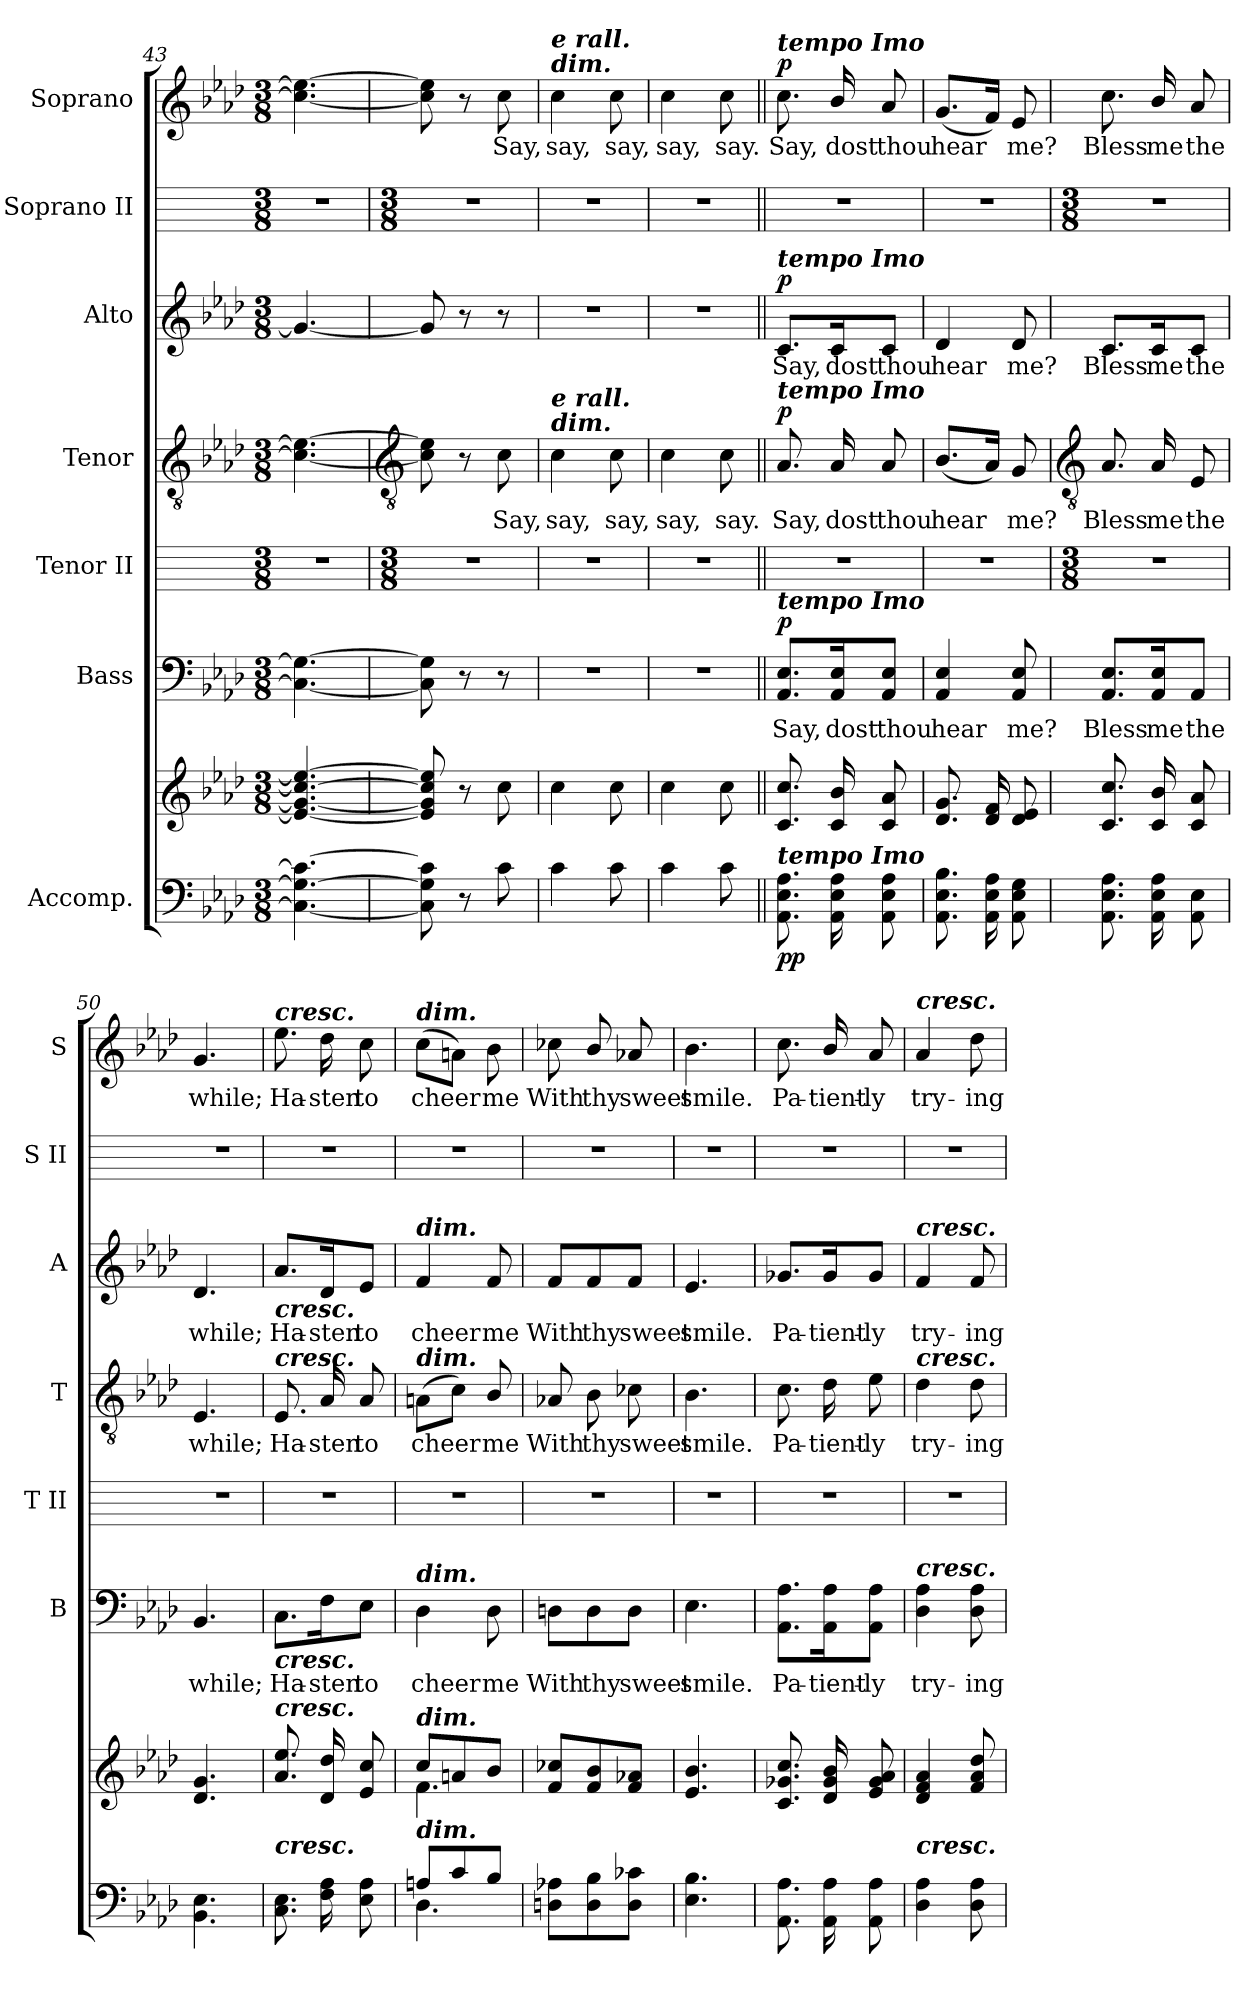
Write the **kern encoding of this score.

**kern	**kern	**dynam	**kern	**text	**dynam	**kern	**kern	**text	**dynam	**kern	**text	**dynam	**kern	**kern	**text	**dynam
*part7	*part7	*part7	*part6	*part6	*part6	*part5	*part4	*part4	*part4	*part3	*part3	*part3	*part2	*part1	*part1	*part1
*staff8	*staff7	*staff7/8	*staff6	*staff6	*staff6	*staff5	*staff4	*staff4	*staff4	*staff3	*staff3	*staff3	*staff2	*staff1	*staff1	*staff1
*I"Accomp.	*	*	*I"Bass	*	*	*I"Tenor II	*I"Tenor	*	*	*I"Alto	*	*	*I"Soprano II	*I"Soprano	*	*
*	*	*	*I'B	*	*	*I'T II	*I'T	*	*	*I'A	*	*	*I'S II	*I'S	*	*
*clefF4	*clefG2	*	*clefF4	*	*	*	*clefGv2	*	*	*clefG2	*	*	*	*clefG2	*	*
*k[b-e-a-d-]	*k[b-e-a-d-]	*	*k[b-e-a-d-]	*	*	*	*k[b-e-a-d-]	*	*	*k[b-e-a-d-]	*	*	*	*k[b-e-a-d-]	*	*
*A-:	*A-:	*	*A-:	*	*	*	*A-:	*	*	*A-:	*	*	*	*A-:	*	*
*M3/8	*M3/8	*	*M3/8	*	*	*M3/8	*M3/8	*	*	*M3/8	*	*	*M3/8	*M3/8	*	*
=43	=43	=43	=43	=43	=43	=43	=43	=43	=43	=43	=43	=43	=43	=43	=43	=43
4.C_ 4.G_ 4.c_	4.e_ 4.g_ 4.cc_ 4.ee_	.	4.C_ 4.G_	.	.	4.r	4.c_ 4.e_	.	.	4.g_	.	.	4.r	4.cc_ 4.ee_	.	.
!!LO:LB:g=z
=44	=44	=44	=44	=44	=44	=44	=44	=44	=44	=44	=44	=44	=44	=44	=44	=44
*	*	*	*	*	*	*	*clefGv2	*	*	*	*	*	*	*	*	*
*	*	*	*	*	*	*M3/8	*	*	*	*	*	*	*M3/8	*	*	*
8C] 8G] 8c]	8e] 8g] 8cc] 8ee]	.	8C] 8G]	.	.	4.r	8c] 8e]	.	.	8g]	.	.	4.r	8cc] 8ee]	.	.
8r	8r	.	8r	.	.	.	8r	.	.	8r	.	.	.	8r	.	.
!	!	!	!	!	!	!	!	!LO:LY:b	!	!	!	!	!	!	!LO:LY:b	!
8c	8cc	.	8r	.	.	.	8c	Say,	.	8r	.	.	.	8cc	Say,	.
=45	=45	=45	=45	=45	=45	=45	=45	=45	=45	=45	=45	=45	=45	=45	=45	=45
!	!	!	!	!	!	!	!	!	!	!	!	!	!	!LO:TX:a:Bi:t=dim.	!	!
!	!	!	!	!	!	!	!	!	!	!	!	!	!	!LO:TX:a:Bi:t=e rall.	!	!
!	!	!	!	!	!	!	!LO:TX:a:Bi:t=dim.	!	!	!	!	!	!	!	!	!
!	!	!	!	!	!	!	!LO:TX:a:Bi:t=e rall.	!	!	!	!	!	!	!	!	!
!	!	!	!LO:N:vis=1	!	!	!	!	!LO:LY:b	!	!LO:N:vis=1	!	!	!	!	!LO:LY:b	!
4c	4cc	.	4.r	.	.	4.r	4c	say,	.	4.r	.	.	4.r	4cc	say,	.
!	!	!	!	!	!	!	!	!LO:LY:b	!	!	!	!	!	!	!LO:LY:b	!
8c	8cc	.	.	.	.	.	8c	say,	.	.	.	.	.	8cc	say,	.
=46	=46	=46	=46	=46	=46	=46	=46	=46	=46	=46	=46	=46	=46	=46	=46	=46
!	!	!	!LO:N:vis=1	!	!	!	!	!LO:LY:b	!	!LO:N:vis=1	!	!	!	!	!LO:LY:b	!
4c	4cc	.	4.r	.	.	4.r	4c	say,	.	4.r	.	.	4.r	4cc	say,	.
!	!	!	!	!	!	!	!	!LO:LY:b	!	!	!	!	!	!	!LO:LY:b	!
8c	8cc	.	.	.	.	.	8c	say.	.	.	.	.	.	8cc	say.	.
=47||	=47||	=47||	=47||	=47||	=47||	=47||	=47||	=47||	=47||	=47||	=47||	=47||	=47||	=47||	=47||	=47||
!	!	!	!	!	!	!	!	!	!	!	!	!	!	!LO:TX:a:Bi:t=tempo Imo	!	!
!	!	!	!	!	!	!	!	!	!	!LO:TX:a:Bi:t=tempo Imo	!	!	!	!	!	!
!	!	!	!	!	!	!	!LO:TX:a:Bi:t=tempo Imo	!	!	!	!	!	!	!	!	!
!	!	!	!LO:TX:a:Bi:t=tempo Imo	!	!	!	!	!	!	!	!	!	!	!	!	!
!LO:TX:a:Bi:t=tempo Imo	!	!	!	!	!	!	!	!	!	!	!	!	!	!	!	!
!	!	!LO:DY:b=2	!	!LO:LY:b	!	!	!	!LO:LY:b	!	!	!LO:LY:b	!	!	!	!LO:LY:b	!
!	!	!LO:DY:n=1:b	!	!	!LO:DY:b	!	!	!	!LO:DY:b	!	!	!LO:DY:b	!	!	!	!LO:DY:b
8.AA- 8.E- 8.A-L	8.c 8.ccL	p p	8.AA-/ 8.E-/L	Say,	p	4.r	8.A-	Say,	p	8.c/L	Say,	p	4.r	8.cc	Say,	p
!	!	!	!	!LO:LY:b	!	!	!	!LO:LY:b	!	!	!LO:LY:b	!	!	!	!LO:LY:b	!
16AA- 16E- 16A-L	16c/ 16b-/L	.	16AA-/ 16E-/K	dost	.	.	16A-	dost	.	16c/K	dost	.	.	16b-/	dost	.
!	!	!	!	!LO:LY:b	!	!	!	!LO:LY:b	!	!	!LO:LY:b	!	!	!	!LO:LY:b	!
8AA- 8E- 8A-J	8c 8a-J	.	8AA-/ 8E-/J	thou	.	.	8A-	thou	.	8c/J	thou	.	.	8a-	thou	.
=48	=48	=48	=48	=48	=48	=48	=48	=48	=48	=48	=48	=48	=48	=48	=48	=48
!	!	!	!	!LO:LY:b	!	!	!	!LO:LY:b	!	!	!LO:LY:b	!	!	!	!LO:LY:b	!
8.AA- 8.E- 8.B-L	8.d- 8.gL	.	4AA- 4E-	hear	.	4.r	(<8.B-L	hear	.	4d-	hear	.	4.r	(<8.gL	hear	.
16AA- 16E- 16A-L	16d- 16fL	.	.	.	.	.	16A-J)	.	.	.	.	.	.	16fJ)	.	.
!	!	!	!	!LO:LY:b	!	!	!	!LO:LY:b	!	!	!LO:LY:b	!	!	!	!LO:LY:b	!
8AA- 8E- 8GJ	8d- 8e-J	.	8AA- 8E-	me?	.	.	8G	me?	.	8d-	me?	.	.	8e-	me?	.
!!LO:LB:g=z
=49	=49	=49	=49	=49	=49	=49	=49	=49	=49	=49	=49	=49	=49	=49	=49	=49
*	*	*	*	*	*	*	*clefGv2	*	*	*	*	*	*	*	*	*
*	*	*	*	*	*	*M3/8	*	*	*	*	*	*	*M3/8	*	*	*
!LO:N:vis=1	!	!	!	!LO:LY:b	!	!	!	!LO:LY:b	!	!	!LO:LY:b	!	!	!	!LO:LY:b	!
*^	*^	*	*	*	*	*	*	*	*	*	*	*	*	*	*	*
4.ryy	8.AA-\ 8.E-\ 8.A-\L	8.c 8.ccL	4.ryy	.	8.AA-/ 8.E-/L	Bless	.	4.r	8.A-	Bless	.	8.c/L	Bless	.	4.r	8.cc	Bless	.
!	!	!	!	!	!	!LO:LY:b	!	!	!	!LO:LY:b	!	!	!LO:LY:b	!	!	!	!LO:LY:b	!
.	16AA-\ 16E-\ 16A-\L	16c/ 16b-/L	.	.	16AA-/ 16E-/K	me	.	.	16A-	me	.	16c/K	me	.	.	16b-/	me	.
!	!	!	!	!	!	!LO:LY:b	!	!	!	!LO:LY:b	!	!	!LO:LY:b	!	!	!	!LO:LY:b	!
.	8AA-\ 8E-\J	8c 8a-J	.	.	8AA-/J	the	.	.	8E-	the	.	8c/J	the	.	.	8a-	the	.
=50	=50	=50	=50	=50	=50	=50	=50	=50	=50	=50	=50	=50	=50	=50	=50	=50	=50	=50
!LO:N:vis=1	!	!	!	!	!	!LO:LY:b	!	!	!	!LO:LY:b	!	!	!LO:LY:b	!	!	!	!LO:LY:b	!
4.ryy	4.BB-\ 4.E-\	4.d- 4.g	4.ryy	.	4.BB-	while;	.	4.r	4.E-	while;	.	4.d-	while;	.	4.r	4.g	while;	.
=51	=51	=51	=51	=51	=51	=51	=51	=51	=51	=51	=51	=51	=51	=51	=51	=51	=51	=51
!	!	!	!	!	!	!	!	!	!	!	!	!	!	!	!	!LO:TX:a:Bi:t=cresc.	!	!
!	!	!	!	!	!	!	!	!	!	!	!	!LO:TX:b:Bi:t=cresc.	!	!	!	!	!	!
!	!	!	!	!	!	!	!	!	!LO:TX:a:Bi:t=cresc.	!	!	!	!	!	!	!	!	!
!	!	!	!	!	!LO:TX:b:Bi:t=cresc.	!	!	!	!	!	!	!	!	!	!	!	!	!
!	!	!LO:TX:a:Bi:t=cresc.	!	!	!	!	!	!	!	!	!	!	!	!	!	!	!	!
!LO:TX:a:Bi:t=cresc.	!	!	!	!	!	!	!	!	!	!	!	!	!	!	!	!	!	!
!LO:N:vis=1	!	!	!	!	!	!LO:LY:b	!	!	!	!LO:LY:b	!	!	!LO:LY:b	!	!	!	!LO:LY:b	!
4.ryy	8.C\ 8.E-\L	8.a- 8.ee-L	4.ryy	.	8.C\L	Ha-	.	4.r	8.E-	Ha-	.	8.a-/L	Ha-	.	4.r	8.ee-	Ha-	.
!	!	!	!	!	!	!LO:LY:b	!	!	!	!LO:LY:b	!	!	!LO:LY:b	!	!	!	!LO:LY:b	!
.	16F\ 16A-\L	16d- 16dd-L	.	.	16F\K	-sten	.	.	16A-	-sten	.	16d-/K	-sten	.	.	16dd-	-sten	.
!	!	!	!	!	!	!LO:LY:b	!	!	!	!LO:LY:b	!	!	!LO:LY:b	!	!	!	!LO:LY:b	!
.	8E-\ 8A-\J	8e- 8ccJ	.	.	8E-\J	to	.	.	8A-	to	.	8e-/J	to	.	.	8cc	to	.
=52	=52	=52	=52	=52	=52	=52	=52	=52	=52	=52	=52	=52	=52	=52	=52	=52	=52	=52
!	!	!	!	!	!	!	!	!	!	!	!	!	!	!	!	!LO:TX:a:Bi:t=dim.	!	!
!	!	!	!	!	!	!	!	!	!	!	!	!LO:TX:a:Bi:t=dim.	!	!	!	!	!	!
!	!	!	!	!	!	!	!	!	!LO:TX:a:Bi:t=dim.	!	!	!	!	!	!	!	!	!
!	!	!	!	!	!LO:TX:a:Bi:t=dim.	!	!	!	!	!	!	!	!	!	!	!	!	!
!	!	!LO:TX:a:Bi:t=dim.	!	!	!	!	!	!	!	!	!	!	!	!	!	!	!	!
!LO:TX:a:Bi:t=dim.	!	!	!	!	!	!	!	!	!	!	!	!	!	!	!	!	!	!
!	!	!	!	!	!	!LO:LY:b	!	!	!	!LO:LY:b	!	!	!LO:LY:b	!	!	!	!LO:LY:b	!
8An/L	4.D-\	8cc/L	4.f\	.	4D-	cheer	.	4.r	(>8AnL	cheer	.	4f	cheer	.	4.r	(>8ccL	cheer	.
8c/	.	8an/	.	.	.	.	.	.	8cJ)	.	.	.	.	.	.	8anJ)	.	.
!	!	!	!	!	!	!LO:LY:b	!	!	!	!LO:LY:b	!	!	!LO:LY:b	!	!	!	!LO:LY:b	!
8B-/J	.	8b-/J	.	.	8D-	me	.	.	8B-/	me	.	8f	me	.	.	8b-	me	.
=53	=53	=53	=53	=53	=53	=53	=53	=53	=53	=53	=53	=53	=53	=53	=53	=53	=53	=53
!LO:N:vis=1	!	!	!LO:N:vis=1	!	!	!LO:LY:b	!	!	!	!LO:LY:b	!	!	!LO:LY:b	!	!	!	!LO:LY:b	!
4.ryy	8Dn\ 8A-X\L	8f 8cc-XL	4.ryy	.	8Dn\L	With	.	4.r	8A-X	With	.	8f/L	With	.	4.r	8cc-X	With	.
!	!	!	!	!	!	!LO:LY:b	!	!	!	!LO:LY:b	!	!	!LO:LY:b	!	!	!	!LO:LY:b	!
.	8D\ 8B-\	8f/ 8b-/	.	.	8D\	thy	.	.	8B-	thy	.	8f/	thy	.	.	8b-/	thy	.
!	!	!	!	!	!	!LO:LY:b	!	!	!	!LO:LY:b	!	!	!LO:LY:b	!	!	!	!LO:LY:b	!
.	8D\ 8c-X\J	8f 8a-XJ	.	.	8D\J	sweet	.	.	8c-X	sweet	.	8f/J	sweet	.	.	8a-X	sweet	.
=54	=54	=54	=54	=54	=54	=54	=54	=54	=54	=54	=54	=54	=54	=54	=54	=54	=54	=54
!	!	!	!LO:N:vis=1	!	!	!LO:LY:b	!	!	!	!LO:LY:b	!	!	!LO:LY:b	!	!	!	!LO:LY:b	!
4.ryy	4.E-\ 4.B-\	4.e- 4.b-	4.ryy	.	4.E-	smile.	.	4.r	4.B-	smile.	.	4.e-	smile.	.	4.r	4.b-	smile.	.
=55	=55	=55	=55	=55	=55	=55	=55	=55	=55	=55	=55	=55	=55	=55	=55	=55	=55	=55
!	!	!	!LO:N:vis=1	!	!	!LO:LY:b	!	!	!	!LO:LY:b	!	!	!LO:LY:b	!	!	!	!LO:LY:b	!
4.ryy	8.AA-\ 8.A-\L	8.c/ 8.g-X/ 8.cc/L	4.ryy	.	8.AA-\ 8.A-\L	Pa-	.	4.r	8.c	Pa-	.	8.g-X/L	Pa-	.	4.r	8.cc	Pa-	.
!	!	!	!	!	!	!LO:LY:b	!	!	!	!LO:LY:b	!	!	!LO:LY:b	!	!	!	!LO:LY:b	!
.	16AA-\ 16A-\L	16d-/ 16g-/ 16b-/L	.	.	16AA-\ 16A-\K	-tient-	.	.	16d-	-tient-	.	16g-/K	-tient-	.	.	16b-/	-tient-	.
!	!	!	!	!	!	!LO:LY:b	!	!	!	!LO:LY:b	!	!	!LO:LY:b	!	!	!	!LO:LY:b	!
.	8AA-\ 8A-\J	8e-/ 8g-/ 8a-/J	.	.	8AA-\ 8A-\J	-ly	.	.	8e-	-ly	.	8g-/J	-ly	.	.	8a-	-ly	.
=56	=56	=56	=56	=56	=56	=56	=56	=56	=56	=56	=56	=56	=56	=56	=56	=56	=56	=56
!	!	!	!	!	!	!	!	!	!	!	!	!	!	!	!	!LO:TX:a:Bi:t=cresc.	!	!
!	!	!	!	!	!	!	!	!	!	!	!	!LO:TX:a:Bi:t=cresc.	!	!	!	!	!	!
!	!	!	!	!	!	!	!	!	!LO:TX:a:Bi:t=cresc.	!	!	!	!	!	!	!	!	!
!	!	!	!	!	!LO:TX:a:Bi:t=cresc.	!	!	!	!	!	!	!	!	!	!	!	!	!
!LO:TX:a:Bi:t=cresc.	!	!	!	!	!	!	!	!	!	!	!	!	!	!	!	!	!	!
!	!	!	!LO:N:vis=1	!	!	!LO:LY:b	!	!	!	!LO:LY:b	!	!	!LO:LY:b	!	!	!	!LO:LY:b	!
4.ryy	4D-\ 4A-\	4d- 4f 4a-	4.ryy	.	4D- 4A-	try-	.	4.r	4d-	try-	.	4f	try-	.	4.r	4a-	try-	.
!	!	!	!	!	!	!LO:LY:b	!	!	!	!LO:LY:b	!	!	!LO:LY:b	!	!	!	!LO:LY:b	!
.	8D-\ 8A-\	8f 8a- 8dd-	.	.	8D- 8A-	-ing	.	.	8d-	-ing	.	8f	-ing	.	.	8dd-	-ing	.
*v	*v	*	*	*	*	*	*	*	*	*	*	*	*	*	*	*	*	*
*	*v	*v	*	*	*	*	*	*	*	*	*	*	*	*	*	*	*
=	=	=	=	=	=	=	=	=	=	=	=	=	=	=	=	=
*-	*-	*-	*-	*-	*-	*-	*-	*-	*-	*-	*-	*-	*-	*-	*-	*-
